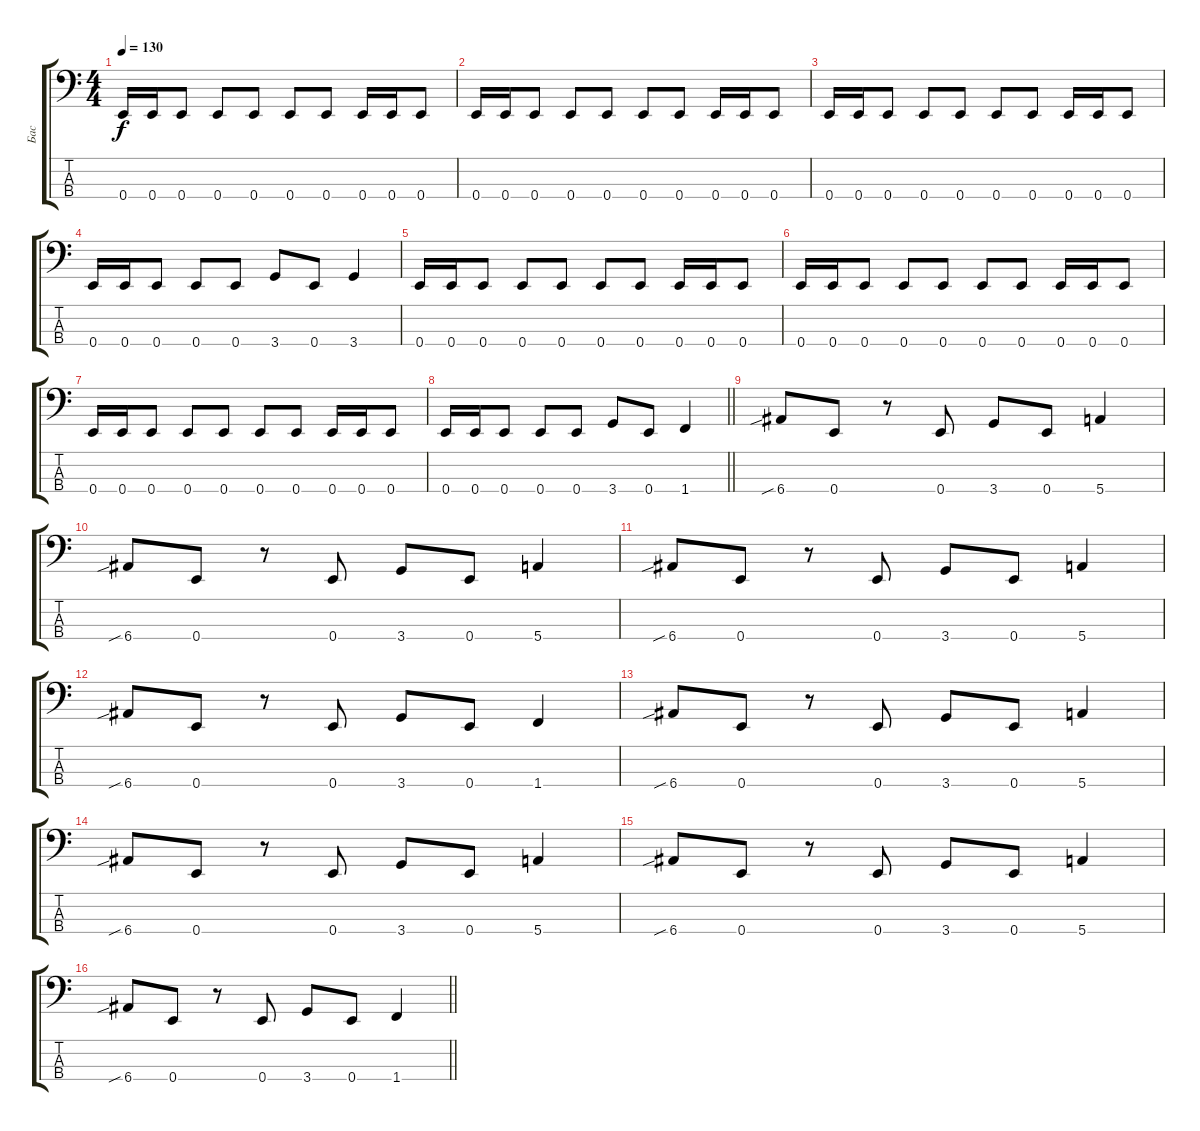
\track ("Бас" "Бас") {instrument electricbassfinger}
\staff {score tabs}
\tuning (G2 D2 A1 E1) {hide}
\ts (4 4)
\tempo 130
\clef f4
\ks c
0.4.16{dy f} 0.4.16 0.4.8 0.4.8 0.4.8 0.4.8 0.4.8 0.4.16 0.4.16 0.4.8 |
0.4.16 0.4.16 0.4.8 0.4.8 0.4.8 0.4.8 0.4.8 0.4.16 0.4.16 0.4.8 |
0.4.16 0.4.16 0.4.8 0.4.8 0.4.8 0.4.8 0.4.8 0.4.16 0.4.16 0.4.8 |
0.4.16 0.4.16 0.4.8 0.4.8 0.4.8 3.4.8 0.4.8 3.4.4 |
0.4.16 0.4.16 0.4.8 0.4.8 0.4.8 0.4.8 0.4.8 0.4.16 0.4.16 0.4.8 |
0.4.16 0.4.16 0.4.8 0.4.8 0.4.8 0.4.8 0.4.8 0.4.16 0.4.16 0.4.8 |
0.4.16 0.4.16 0.4.8 0.4.8 0.4.8 0.4.8 0.4.8 0.4.16 0.4.16 0.4.8 |
\barLineRight lightlight
0.4.16 0.4.16 0.4.8 0.4.8 0.4.8 3.4.8 0.4.8 1.4.4 |
6.4{sib}.8 0.4.8 r.8 0.4.8 3.4.8 0.4.8 5.4.4 |
6.4{sib}.8 0.4.8 r.8 0.4.8 3.4.8 0.4.8 5.4.4 |
6.4{sib}.8 0.4.8 r.8 0.4.8 3.4.8 0.4.8 5.4.4 |
6.4{sib}.8 0.4.8 r.8 0.4.8 3.4.8 0.4.8 1.4.4 |
6.4{sib}.8 0.4.8 r.8 0.4.8 3.4.8 0.4.8 5.4.4 |
6.4{sib}.8 0.4.8 r.8 0.4.8 3.4.8 0.4.8 5.4.4 |
6.4{sib}.8 0.4.8 r.8 0.4.8 3.4.8 0.4.8 5.4.4 |
\barLineRight lightlight
6.4{sib}.8 0.4.8 r.8 0.4.8 3.4.8 0.4.8 1.4.4
